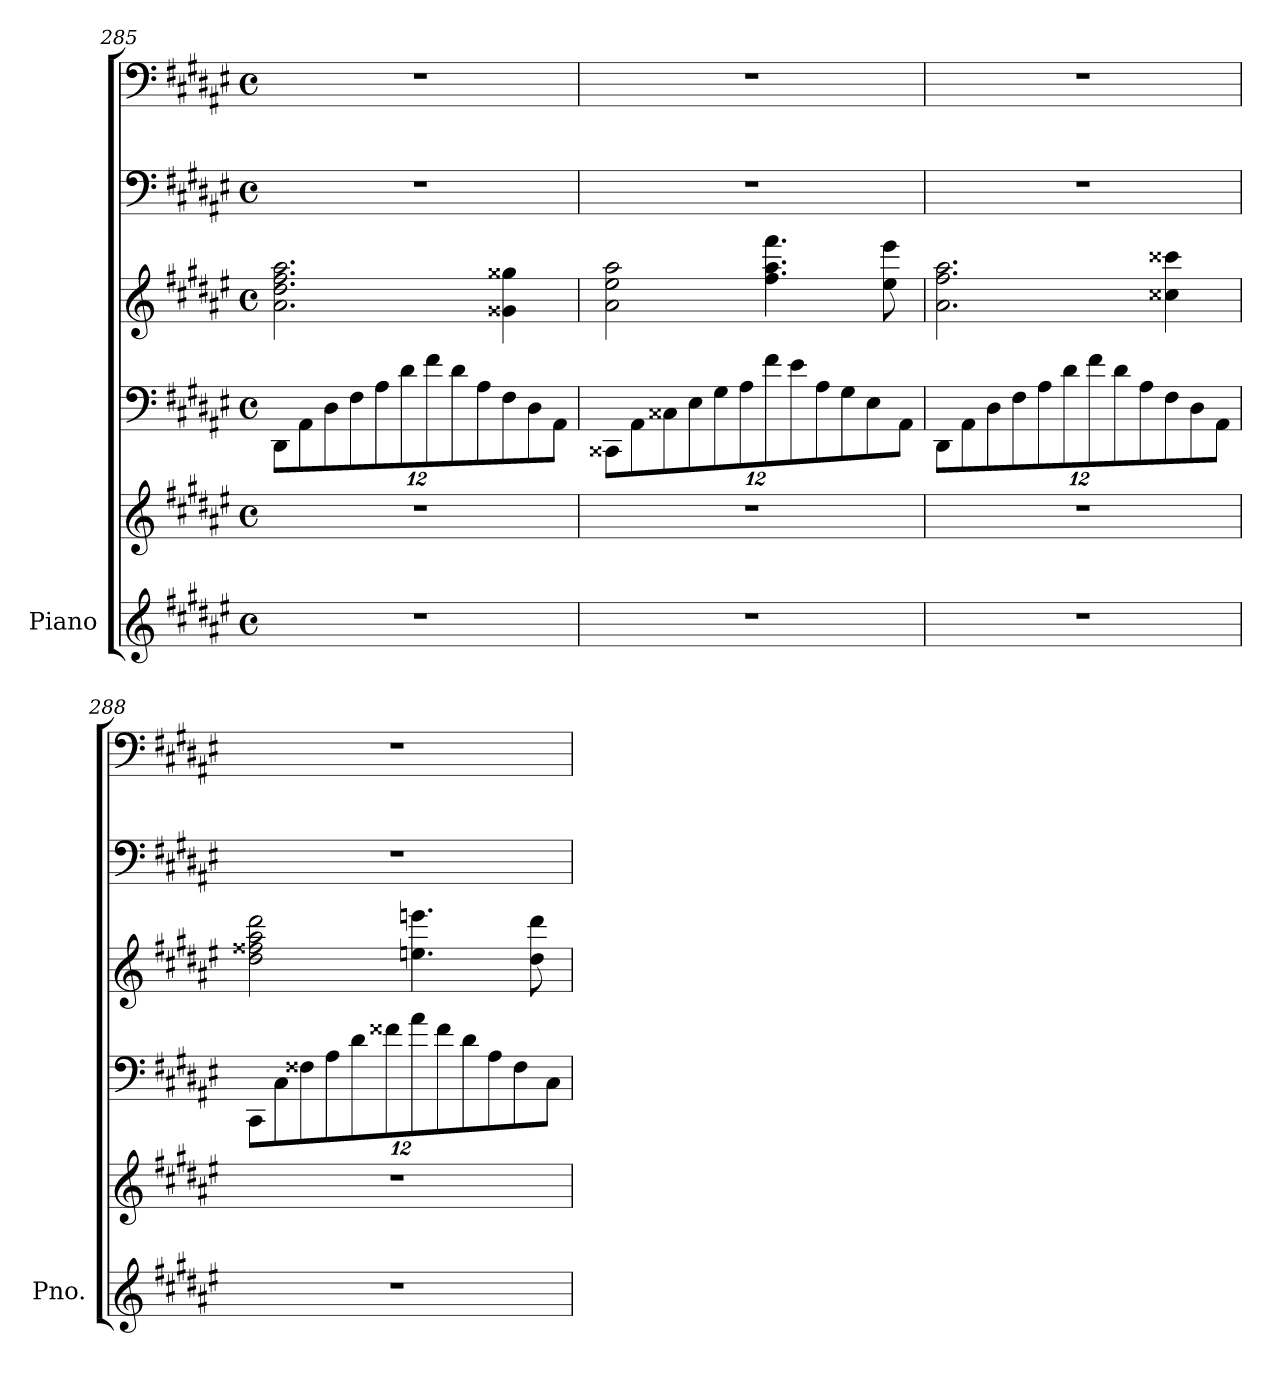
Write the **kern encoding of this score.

**kern	**kern	**kern	**kern	**kern	**kern
*part1	*part1	*part1	*part1	*part1	*part1
*staff6	*staff5	*staff4	*staff3	*staff2	*staff1
*I"Piano	*	*	*	*	*
*I'Pno.	*	*	*	*	*
!!LO:LB:g=z
*clefG2	*clefG2	*clefF4	*clefG2	*clefF4	*clefF4
*k[f#c#g#d#a#e#]	*k[f#c#g#d#a#e#]	*k[f#c#g#d#a#e#]	*k[f#c#g#d#a#e#]	*k[f#c#g#d#a#e#]	*k[f#c#g#d#a#e#]
*M4/4	*M4/4	*M4/4	*M4/4	*M4/4	*M4/4
*met(c)	*met(c)	*met(c)	*met(c)	*met(c)	*met(c)
*	*	*Xbrackettup	*	*	*
=285	=285	=285	=285	=285	=285
1r	1r	12DD#\L	2.a#\ 2.dd#\ 2.ff#\ 2.aa#\	1r	1r
.	.	12AA#\	.	.	.
.	.	12D#\	.	.	.
.	.	12F#\	.	.	.
.	.	12A#\	.	.	.
.	.	12d#\	.	.	.
.	.	12f#\	.	.	.
.	.	12d#\	.	.	.
.	.	12A#\	.	.	.
.	.	12F#\	4g##X\ 4gg##X\	.	.
.	.	12D#\	.	.	.
.	.	12AA#\J	.	.	.
=286	=286	=286	=286	=286	=286
1r	1r	12CC##X\L	2a#\ 2ee#\ 2aa#\	1r	1r
.	.	12AA#\	.	.	.
.	.	12C##X\	.	.	.
.	.	12E#\	.	.	.
.	.	12G#\	.	.	.
.	.	12A#\	.	.	.
.	.	12f#\	4.ff#\ 4.aa#\ 4.fff#\	.	.
.	.	12e#\	.	.	.
.	.	12A#\	.	.	.
.	.	12G#\	.	.	.
.	.	12E#\	.	.	.
.	.	.	8ee#\ 8eee#\	.	.
.	.	12AA#\J	.	.	.
=287	=287	=287	=287	=287	=287
1r	1r	12DD#\L	2.a#\ 2.ff#\ 2.aa#\	1r	1r
.	.	12AA#\	.	.	.
.	.	12D#\	.	.	.
.	.	12F#\	.	.	.
.	.	12A#\	.	.	.
.	.	12d#\	.	.	.
.	.	12f#\	.	.	.
.	.	12d#\	.	.	.
.	.	12A#\	.	.	.
.	.	12F#\	4cc##X\ 4ccc##X\	.	.
.	.	12D#\	.	.	.
.	.	12AA#\J	.	.	.
=288	=288	=288	=288	=288	=288
1r	1r	12CC#\L	2dd#\ 2ff##X\ 2aa#\ 2ddd#\	1r	1r
.	.	12C#\	.	.	.
.	.	12F##X\	.	.	.
.	.	12A#\	.	.	.
.	.	12d#\	.	.	.
.	.	12f##X\	.	.	.
.	.	12a#\	4.een\ 4.eeen\	.	.
.	.	12f##\	.	.	.
.	.	12d#\	.	.	.
.	.	12A#\	.	.	.
.	.	12F##\	.	.	.
.	.	.	8dd#\ 8ddd#\	.	.
.	.	12C#\J	.	.	.
=	=	=	=	=	=
*-	*-	*-	*-	*-	*-
